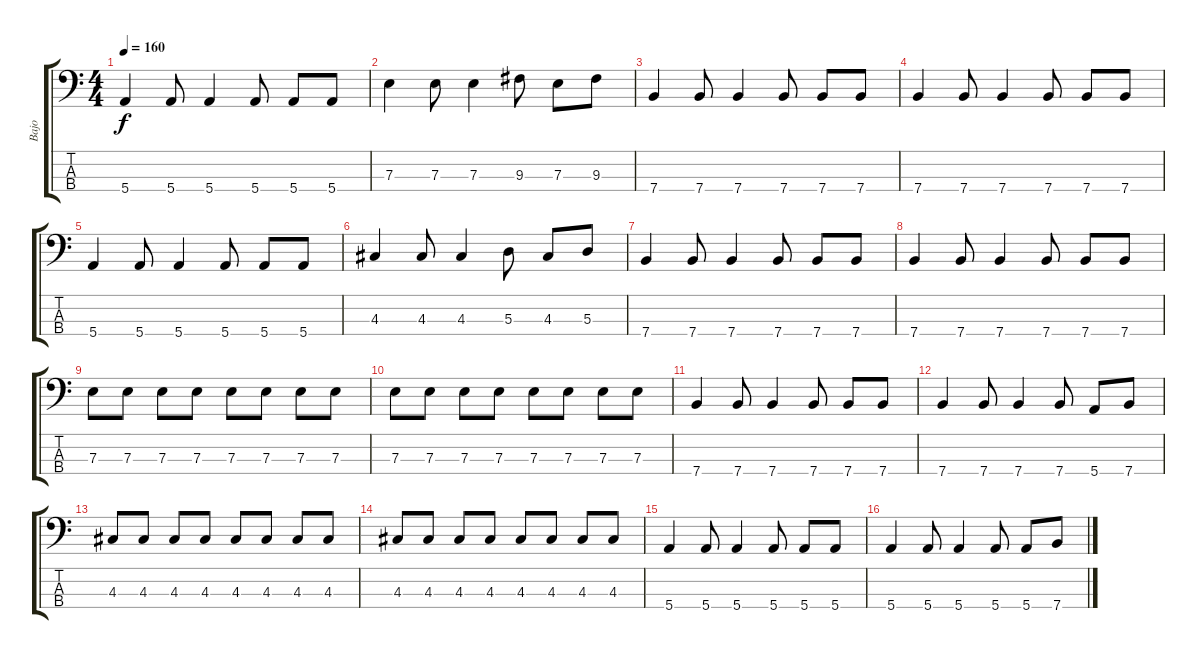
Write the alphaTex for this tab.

\track ("Bajo" "Bajo") {instrument electricbasspick}
\staff {score tabs}
\tuning (G2 D2 A1 E1) {hide}
\ts (4 4)
\tempo 160
\clef f4
\ks c
5.4.4{dy f} 5.4.8 5.4.4 5.4.8 5.4.8 5.4.8 |
7.3.4 7.3.8 7.3.4 9.3.8 7.3.8 9.3.8 |
7.4.4 7.4.8 7.4.4 7.4.8 7.4.8 7.4.8 |
7.4.4 7.4.8 7.4.4 7.4.8 7.4.8 7.4.8 |
5.4.4 5.4.8 5.4.4 5.4.8 5.4.8 5.4.8 |
4.3.4 4.3.8 4.3.4 5.3.8 4.3.8 5.3.8 |
7.4.4 7.4.8 7.4.4 7.4.8 7.4.8 7.4.8 |
7.4.4 7.4.8 7.4.4 7.4.8 7.4.8 7.4.8 |
7.3.8 7.3.8 7.3.8 7.3.8 7.3.8 7.3.8 7.3.8 7.3.8 |
7.3.8 7.3.8 7.3.8 7.3.8 7.3.8 7.3.8 7.3.8 7.3.8 |
7.4.4 7.4.8 7.4.4 7.4.8 7.4.8 7.4.8 |
7.4.4 7.4.8 7.4.4 7.4.8 5.4.8 7.4.8 |
4.3.8 4.3.8 4.3.8 4.3.8 4.3.8 4.3.8 4.3.8 4.3.8 |
4.3.8 4.3.8 4.3.8 4.3.8 4.3.8 4.3.8 4.3.8 4.3.8 |
5.4.4 5.4.8 5.4.4 5.4.8 5.4.8 5.4.8 |
5.4.4 5.4.8 5.4.4 5.4.8 5.4.8 7.4.8
